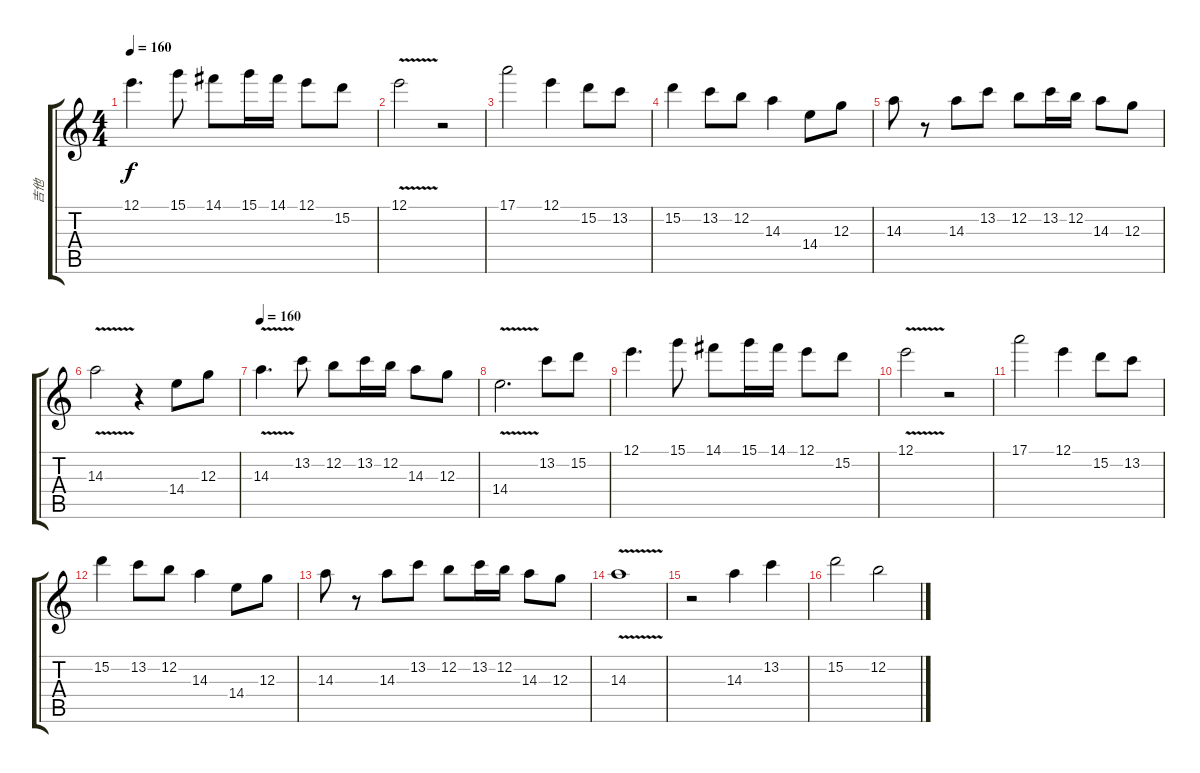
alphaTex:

\track ("吉他" "吉他") {instrument overdrivenguitar}
\staff {score tabs}
\tuning (E4 B3 G3 D3 A2 E2) {hide}
\ts (4 4)
\tempo 160
\clef g2
\ks c
12.1.4{d dy f} 15.1.8 14.1.8 15.1.16 14.1.16 12.1.8 15.2.8 |
12.1{v}.2 r.2 |
17.1.2 12.1.4 15.2.8 13.2.8 |
15.2.4 13.2.8 12.2.8 14.3.4 14.4.8 12.3.8 |
14.3.8 r.8 14.3.8 13.2.8 12.2.8 13.2.16 12.2.16 14.3.8 12.3.8 |
14.3{v}.2 r.4 14.4.8 12.3.8 |
\tempo 160
14.3{v}.4{d} 13.2.8 12.2.8 13.2.16 12.2.16 14.3.8 12.3.8 |
14.4{v}.2{d} 13.2.8 15.2.8 |
12.1.4{d} 15.1.8 14.1.8 15.1.16 14.1.16 12.1.8 15.2.8 |
12.1{v}.2 r.2 |
17.1.2 12.1.4 15.2.8 13.2.8 |
15.2.4 13.2.8 12.2.8 14.3.4 14.4.8 12.3.8 |
14.3.8 r.8 14.3.8 13.2.8 12.2.8 13.2.16 12.2.16 14.3.8 12.3.8 |
14.3{v}.1 |
r.2 14.3.4 13.2.4 |
15.2.2 12.2.2
